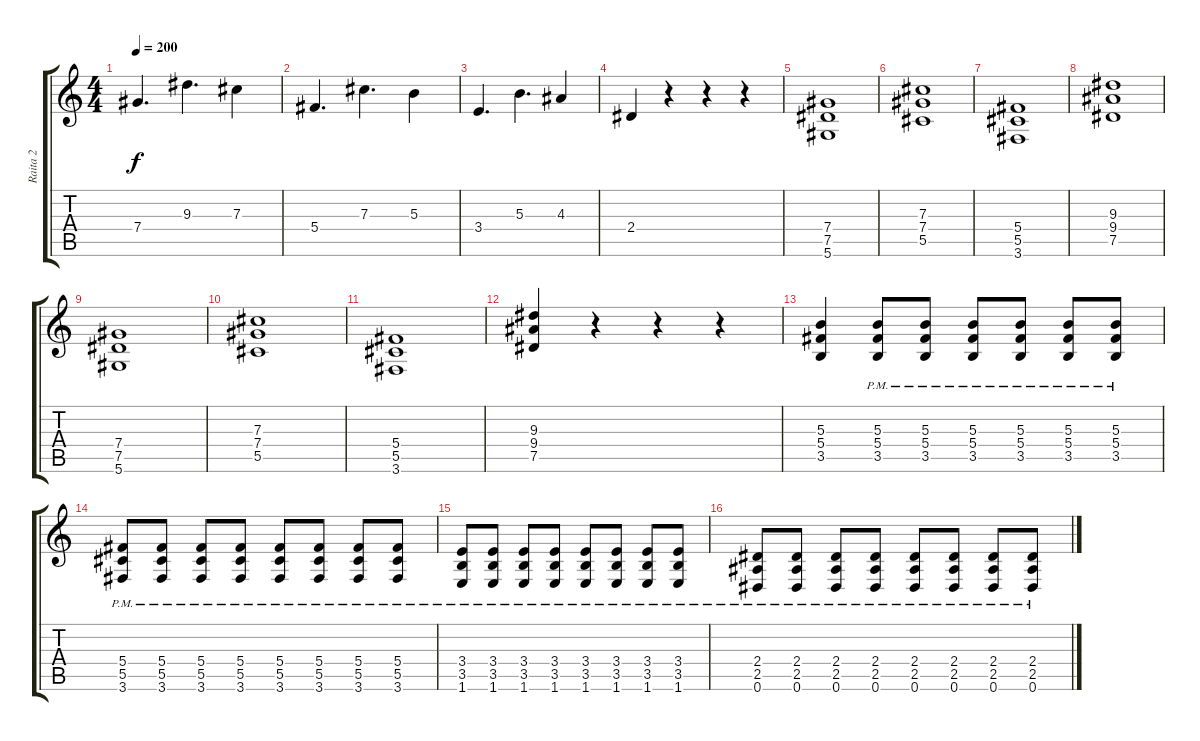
\track ("Raita 2" "Raita 2") {instrument distortionguitar}
\staff {score tabs}
\tuning (Eb4 Bb3 Gb3 Db3 Ab2 Eb2) {hide}
\ts (4 4)
\tempo 200
\clef g2
\ks c
7.4.4{d dy f} 9.3.4{d} 7.3.4 |
5.4.4{d} 7.3.4{d} 5.3.4 |
3.4.4{d} 5.3.4{d} 4.3.4 |
2.4.4 r.4 r.4 r.4 |
(7.4 7.5 5.6).1 |
(7.3 7.4 5.5).1 |
(5.4 5.5 3.6).1 |
(9.3 9.4 7.5).1 |
(7.4 7.5 5.6).1 |
(7.3 7.4 5.5).1 |
(5.4 5.5 3.6).1 |
(9.3 9.4 7.5).4 r.4 r.4 r.4 |
(5.3 5.4 3.5).4 (5.3{pm} 5.4{pm} 3.5{pm}).8 (5.3{pm} 5.4{pm} 3.5{pm}).8 (5.3{pm} 5.4{pm} 3.5{pm}).8 (5.3{pm} 5.4{pm} 3.5{pm}).8 (5.3{pm} 5.4{pm} 3.5{pm}).8 (5.3{pm} 5.4{pm} 3.5{pm}).8 |
(5.4{pm} 5.5{pm} 3.6{pm}).8 (5.4{pm} 5.5{pm} 3.6{pm}).8 (5.4{pm} 5.5{pm} 3.6{pm}).8 (5.4{pm} 5.5{pm} 3.6{pm}).8 (5.4{pm} 5.5{pm} 3.6{pm}).8 (5.4{pm} 5.5{pm} 3.6{pm}).8 (5.4{pm} 5.5{pm} 3.6{pm}).8 (5.4{pm} 5.5{pm} 3.6{pm}).8 |
(3.4{pm} 3.5{pm} 1.6{pm}).8 (3.4{pm} 3.5{pm} 1.6{pm}).8 (3.4{pm} 3.5{pm} 1.6{pm}).8 (3.4{pm} 3.5{pm} 1.6{pm}).8 (3.4{pm} 3.5{pm} 1.6{pm}).8 (3.4{pm} 3.5{pm} 1.6{pm}).8 (3.4{pm} 3.5{pm} 1.6{pm}).8 (3.4{pm} 3.5{pm} 1.6{pm}).8 |
(2.4{pm} 2.5{pm} 0.6{pm}).8 (2.4{pm} 2.5{pm} 0.6{pm}).8 (2.4{pm} 2.5{pm} 0.6{pm}).8 (2.4{pm} 2.5{pm} 0.6{pm}).8 (2.4{pm} 2.5{pm} 0.6{pm}).8 (2.4{pm} 2.5{pm} 0.6{pm}).8 (2.4{pm} 2.5{pm} 0.6{pm}).8 (2.4{pm} 2.5{pm} 0.6{pm}).8
